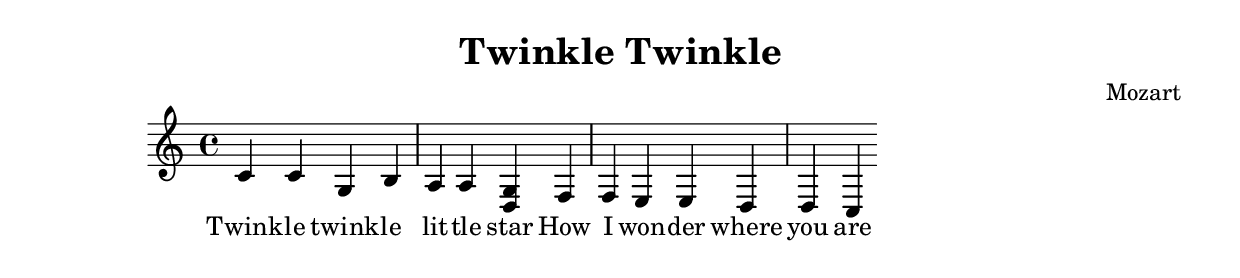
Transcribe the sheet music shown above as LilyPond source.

\header {
  title = "Twinkle Twinkle"
  composer = "Mozart"
}

\relative c' {
  c c g b
  a a <g d>
  f f e e
  d d c
}

\addlyrics {
  Twink -- le twink -- le lit -- tle star
  How I won -- der where you are
}
